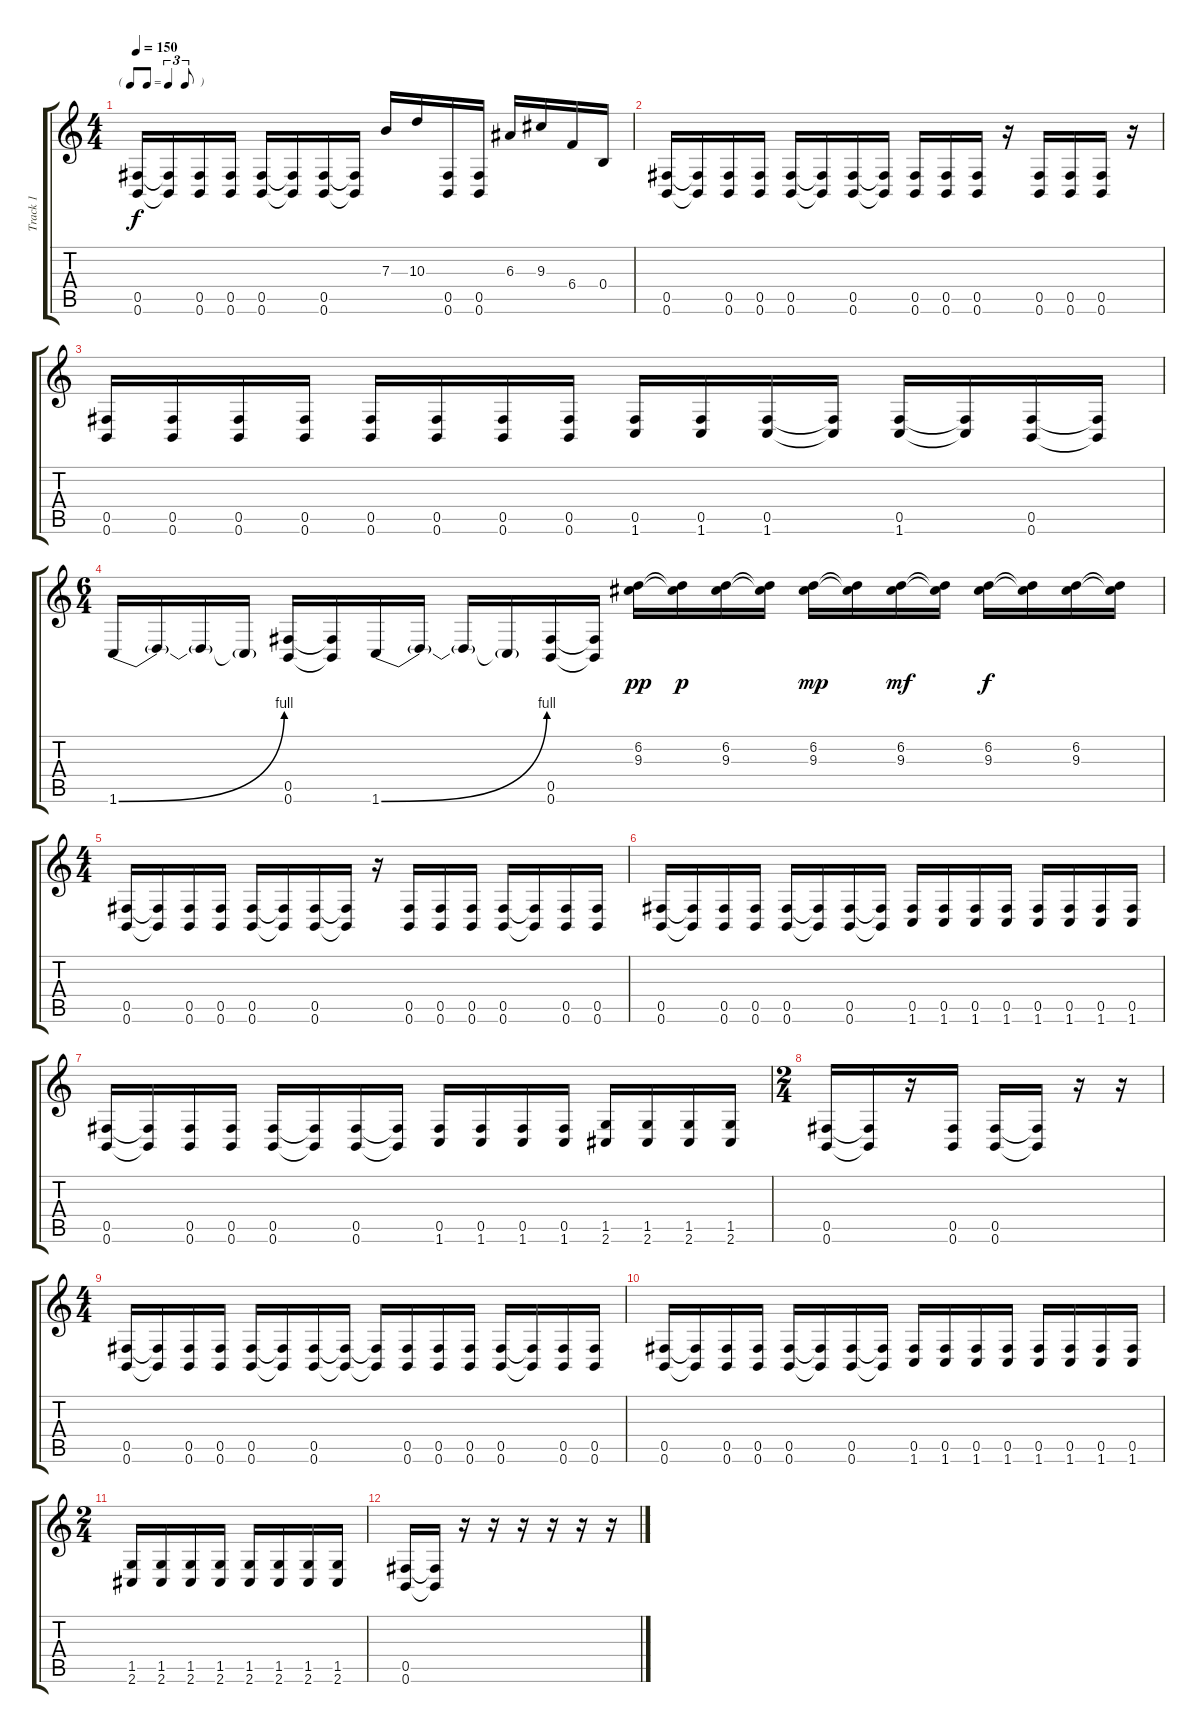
\track ("Track 1" "Track 1") {instrument distortionguitar}
\staff {score tabs}
\tuning (Db4 Ab3 E3 B2 Gb2 B1) {hide}
\ts (4 4)
\tf triplet8th
\tempo 150
\clef g2
\ks c
(0.5 0.6).16{dy f} (0.5{t} 0.6{t}).16 (0.5 0.6).16 (0.5 0.6).16 (0.5 0.6).16 (0.5{t} 0.6{t}).16 (0.5 0.6).16 (0.5{t} 0.6{t}).16 7.3.16 10.3.16 (0.5 0.6).16 (0.5 0.6).16 6.3.16 9.3.16 6.4.16 0.4.16 |
(0.5 0.6).16 (0.5{t} 0.6{t}).16 (0.5 0.6).16 (0.5 0.6).16 (0.5 0.6).16 (0.5{t} 0.6{t}).16 (0.5 0.6).16 (0.5{t} 0.6{t}).16 (0.5 0.6).16 (0.5 0.6).16 (0.5 0.6).16 r.16 (0.5 0.6).16 (0.5 0.6).16 (0.5 0.6).16 r.16 |
(0.5 0.6).16 (0.5 0.6).16 (0.5 0.6).16 (0.5 0.6).16 (0.5 0.6).16 (0.5 0.6).16 (0.5 0.6).16 (0.5 0.6).16 (0.5 1.6).16 (0.5 1.6).16 (0.5 1.6).16 (0.5{t} 1.6{t}).16 (0.5 1.6).16 (0.5{t} 1.6{t}).16 (0.5 0.6).16 (0.5{t} 0.6{t}).16 |
\ts (6 4)
1.6{be (bend 0 0 60 4)}.16 1.6{t}.16 1.6{t}.16 1.6{t}.16 (0.5 0.6).16 (0.5{t} 0.6{t}).16 1.6{be (bend 0 0 60 4)}.16 1.6{t}.16 1.6{t}.16 1.6{t}.16 (0.5 0.6).16 (0.5{t} 0.6{t}).16 (6.2 9.3).16{dy pp} (6.2{t} 9.3{t}).16{dy p} (6.2 9.3).16 (6.2{t} 9.3{t}).16 (6.2 9.3).16{dy mp} (6.2{t} 9.3{t}).16 (6.2 9.3).16{dy mf} (6.2{t} 9.3{t}).16 (6.2 9.3).16{dy f} (6.2{t} 9.3{t}).16 (6.2 9.3).16 (6.2{t} 9.3{t}).16 |
\ts (4 4)
(0.5 0.6).16 (0.5{t} 0.6{t}).16 (0.5 0.6).16 (0.5 0.6).16 (0.5 0.6).16 (0.5{t} 0.6{t}).16 (0.5 0.6).16 (0.5{t} 0.6{t}).16 r.16 (0.5 0.6).16 (0.5 0.6).16 (0.5 0.6).16 (0.5 0.6).16 (0.5{t} 0.6{t}).16 (0.5 0.6).16 (0.5 0.6).16 |
(0.5 0.6).16 (0.5{t} 0.6{t}).16 (0.5 0.6).16 (0.5 0.6).16 (0.5 0.6).16 (0.5{t} 0.6{t}).16 (0.5 0.6).16 (0.5{t} 0.6{t}).16 (0.5 1.6).16 (0.5 1.6).16 (0.5 1.6).16 (0.5 1.6).16 (0.5 1.6).16 (0.5 1.6).16 (0.5 1.6).16 (0.5 1.6).16 |
(0.5 0.6).16 (0.5{t} 0.6{t}).16 (0.5 0.6).16 (0.5 0.6).16 (0.5 0.6).16 (0.5{t} 0.6{t}).16 (0.5 0.6).16 (0.5{t} 0.6{t}).16 (0.5 1.6).16 (0.5 1.6).16 (0.5 1.6).16 (0.5 1.6).16 (1.5 2.6).16 (1.5 2.6).16 (1.5 2.6).16 (1.5 2.6).16 |
\ts (2 4)
(0.5 0.6).16 (0.5{t} 0.6{t}).16 r.16 (0.5 0.6).16 (0.5 0.6).16 (0.5{t} 0.6{t}).16 r.16 r.16 |
\ts (4 4)
(0.5 0.6).16 (0.5{t} 0.6{t}).16 (0.5 0.6).16 (0.5 0.6).16 (0.5 0.6).16 (0.5{t} 0.6{t}).16 (0.5 0.6).16 (0.5{t} 0.6{t}).16 (0.5{t} 0.6{t}).16 (0.5 0.6).16 (0.5 0.6).16 (0.5 0.6).16 (0.5 0.6).16 (0.5{t} 0.6{t}).16 (0.5 0.6).16 (0.5 0.6).16 |
(0.5 0.6).16 (0.5{t} 0.6{t}).16 (0.5 0.6).16 (0.5 0.6).16 (0.5 0.6).16 (0.5{t} 0.6{t}).16 (0.5 0.6).16 (0.5{t} 0.6{t}).16 (0.5 1.6).16 (0.5 1.6).16 (0.5 1.6).16 (0.5 1.6).16 (0.5 1.6).16 (0.5 1.6).16 (0.5 1.6).16 (0.5 1.6).16 |
\ts (2 4)
(1.5 2.6).16 (1.5 2.6).16 (1.5 2.6).16 (1.5 2.6).16 (1.5 2.6).16 (1.5 2.6).16 (1.5 2.6).16 (1.5 2.6).16 |
(0.5 0.6).16 (0.5{t} 0.6{t}).16 r.16 r.16 r.16 r.16 r.16 r.16
